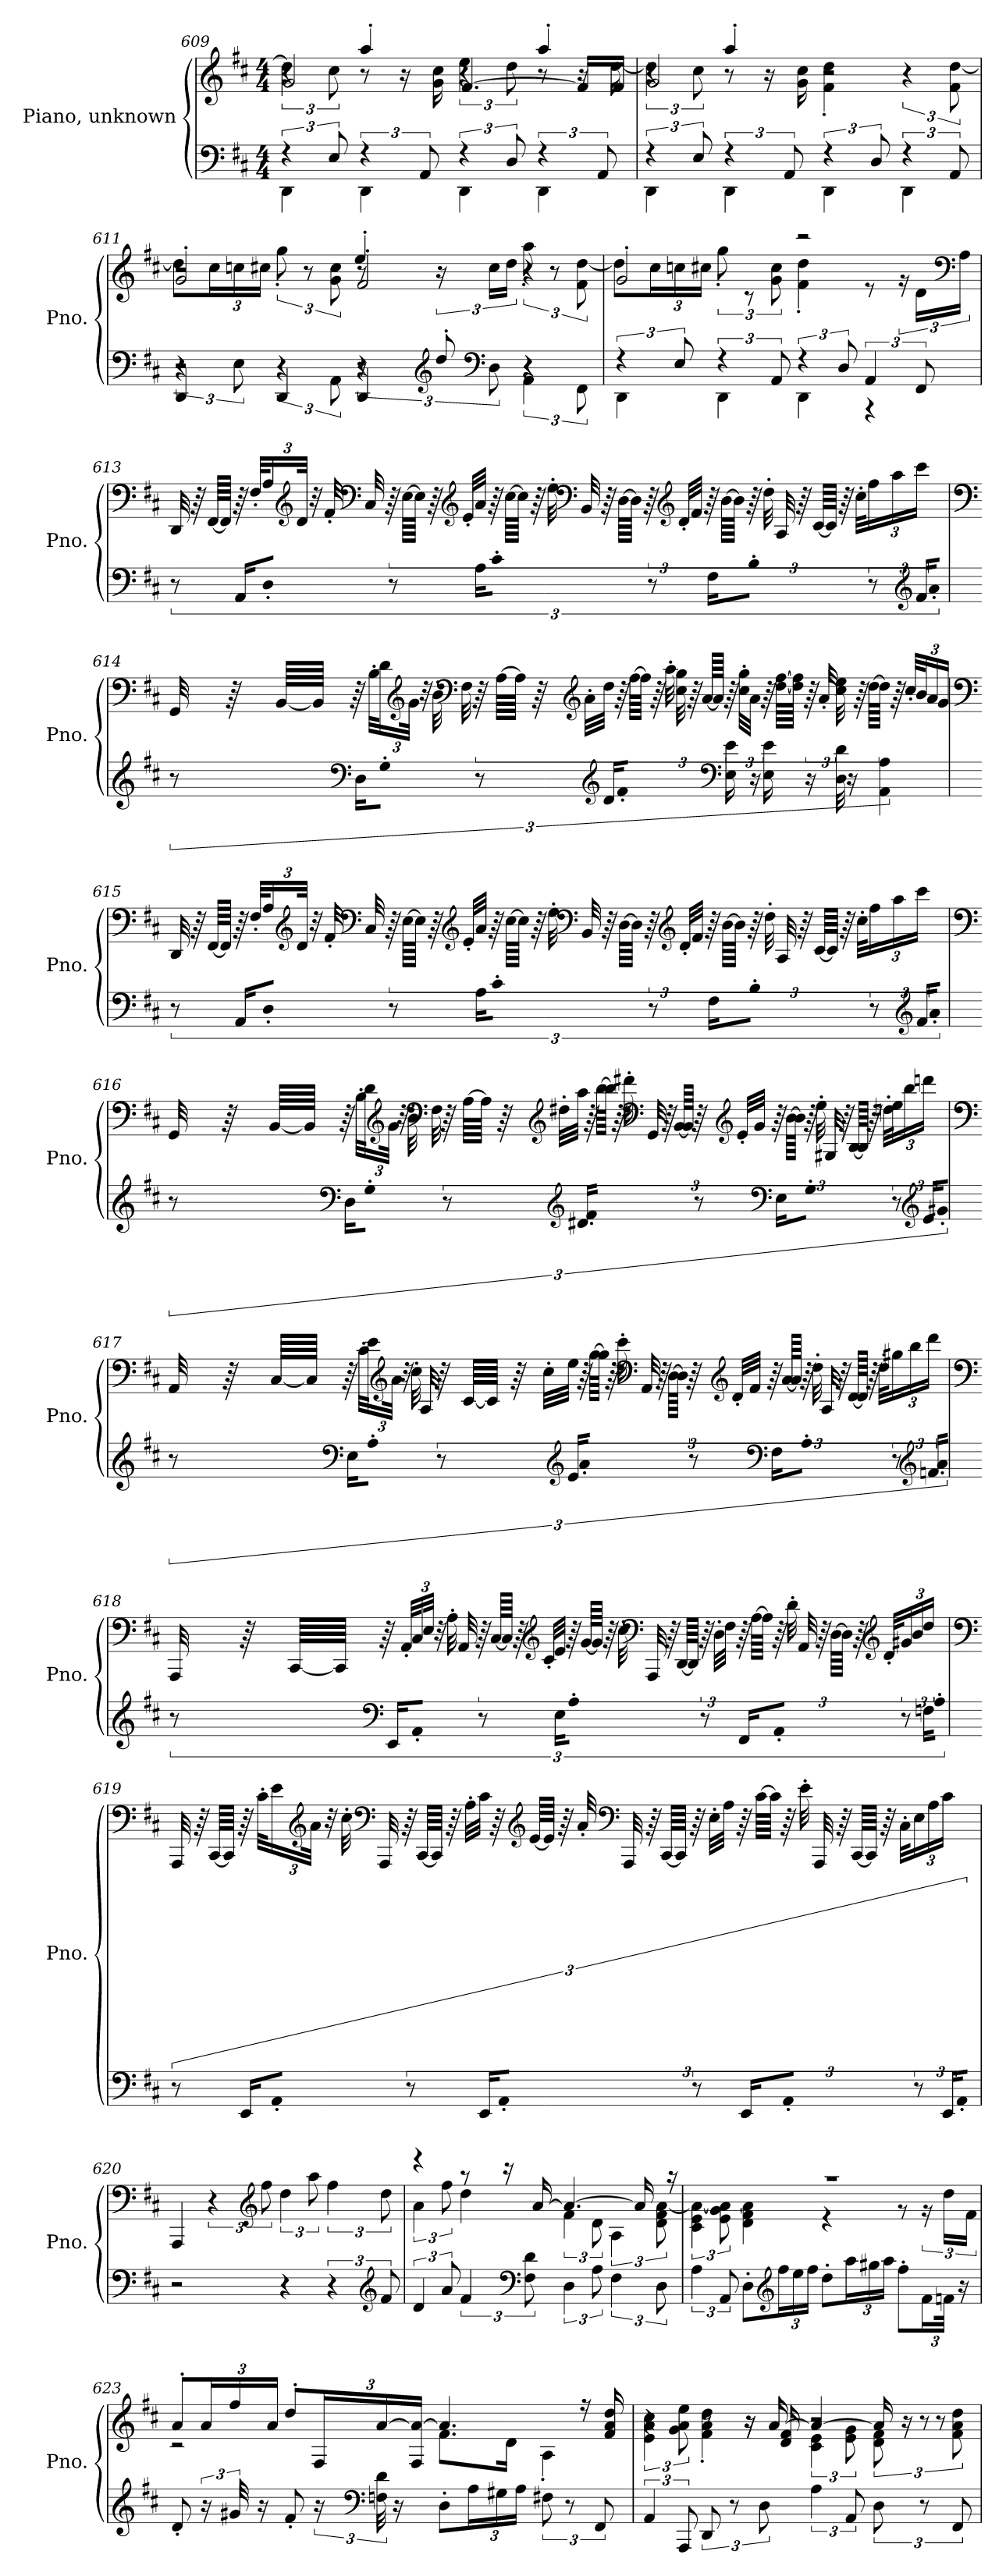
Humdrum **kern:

**kern	**kern
*part1	*part1
*staff2	*staff1
*I"Piano, unknown	*
*I'Pno.	*
*clefF4	*clefG2
*k[f#c#]	*k[f#c#]
*M4/4	*M4/4
=609	=609
*^	*^
*	*	*	*^
6r	4DD\	4r	6dd\]	2g/
12E/	.	.	12cc#\	.
6r	4DD\	4aa'/	8r	.
.	.	.	16r	.
12AA/	.	.	.	.
.	.	.	16g\ 16cc#\	.
6r	4DD\	4r	6ee\	[4.f#/
12D/	.	.	12dd\	.
6r	4DD\	4aa'/	8r	.
.	.	.	16r	16f#/LL]
12AA/	.	.	.	.
.	.	.	[16dd\	16f#/JJ
!!LO:PB:g=z	!!	!!
=610	=610	=610	=610	=610
6r	4DD\	4r	6dd\]	2g/
12E/	.	.	12cc#\	.
6r	4DD\	4aa'/	8r	.
.	.	.	16r	.
12AA/	.	.	.	.
.	.	.	16g\ 16cc#\	.
6r	4DD\	2r	4f#\' 4dd\'	2r
12D/	.	.	.	.
6r	4DD\	.	6r	.
12AA/	.	.	12f#\ [12dd\	.
=611	=611	=611	=611	=611
*	*^	*	*	*
4DD/	6r	2r	2g'/	8dd\L]	2r
*	*	*	*	*Xbrackettup	*
.	.	.	.	24cc#\L	.
.	12E\	.	.	24ccn\	.
.	.	.	.	24cc#X\JJ	.
*	*	*	*	*brackettup	*
4DD/	6r	.	.	12gg'\	.
.	.	.	.	12r	.
.	12AA\	.	.	12g\ 12cc#\	.
8r	6r	4DD/	2f#'/	8r	4ee'/
*clefG2	*	*	*	*	*
8dd'/	.	.	.	24r	.
*clefF4	*	*	*	*	*
.	12D\	.	.	24cc#\LL	.
.	.	.	.	24dd\JJ	.
4r	6AA\	4r	.	12aa'\	4r
.	.	.	.	12r	.
.	12FF#\	.	.	12f#\ [12dd\	.
*	*v	*v	*	*	*
*	*	*	*v	*v
!!LO:LB:g=z
=612	=612	=612	=612
6r	4DD\	2g'/	8dd\L]
*	*	*	*Xbrackettup
.	.	.	24cc#\L
12E/	.	.	24ccn\
.	.	.	24cc#X\JJ
*	*	*	*brackettup
6r	4DD\	.	12gg'\
.	.	.	12r
12AA/	.	.	12g\ 12cc#\
6r	4DD\	2r	4f#\' 4dd\'
12D/	.	.	.
6AA/	4r	.	8r
.	.	.	24r
12FF#/	.	.	24d\LL
*	*	*clefF4	*
.	.	.	24A\JJ
*v	*v	*	*
*	*v	*v
!!LO:LB:g=z
=613	=613
12r	32DD/
.	64r
.	[64FF#/LLLL
.	64FF#/JJJJ]
.	64r
24AA/KL	.
.	32F#'/KLL
*	*Xbrackettup
8D'/J	24A/
*	*clefG2
.	48d/JJk
.	32r
.	32f#'/
*	*clefF4
12r	32C#/
.	64r
.	[64E\LLLL
.	64E\JJJJ]
.	64r
24A\KL	.
*	*clefG2
.	32e'/LLL
8c#'\J	32a/JJJ
.	64r
.	[64cc#\LLLL
.	64cc#\JJJJ]
.	64r
.	32ee'\
*	*clefF4
12r	32BB/
.	64r
.	[64D\LLLL
.	64D\JJJJ]
.	64r
24F#\KL	.
*	*clefG2
.	32d'/LLL
8B'\J	32f#/JJJ
.	64r
.	[64b\LLLL
.	64b\JJJJ]
.	64r
.	32dd'\
12r	32A/
.	64r
.	[64c#/LLLL
.	64c#/JJJJ]
.	64r
*clefG2	*
24f#/KL	.
.	32cc#'\KLL
8a'/J	24ff#\
.	24aa\
.	24ccc#\JJ
!!LO:LB:g=z
=614	=614
*	*clefF4
12r	32GG/
.	64r
.	[64BB/LLLL
.	64BB/JJJJ]
.	64r
*clefF4	*
24D\KL	.
.	32B'\KLL
8G'\J	24d\
*	*clefG2
.	48g\JJk
.	32r
.	32b'\
*	*clefF4
12r	32F#\
.	64r
.	[64A\LLLL
.	64A\JJJJ]
.	64r
*clefG2	*
24d/KL	.
*	*clefG2
.	32a'\LLL
8f#'/J	32dd\JJJ
.	64r
.	[64ff#\LLLL
.	64ff#\JJJJ]
.	64r
.	32aa'\
*clefF4	*
24E\ 24e\	32cc#\ 32gg\
.	64r
24r	.
.	[64a/LLLL
.	64a/JJJJ]
.	64r
24E\ 24e\	.
.	32cc#\' 32gg\'LLL
24r	32a\JJJ
.	64r
48D\ 48d\	.
.	[64dd\ [64ff#\LLLL
16r	64dd\] 64ff#\]JJJJ
.	64r
.	32a'/
4AA\ 4A\	32cc#\ 32ee\
.	64r
.	[64dd\LLLL
.	64dd\JJJJ]
.	64r
.	32cc#'/KLL
.	24b/
.	24a/
.	24g/JJ
!!LO:LB:g=z
=615	=615
*	*clefF4
12r	32DD/
.	64r
.	[64FF#/LLLL
.	64FF#/JJJJ]
.	64r
24AA/KL	.
.	32F#'/KLL
8D'/J	24A/
*	*clefG2
.	48d/JJk
.	32r
.	32f#'/
*	*clefF4
12r	32C#/
.	64r
.	[64E\LLLL
.	64E\JJJJ]
.	64r
24A\KL	.
*	*clefG2
.	32e'/LLL
8c#'\J	32a/JJJ
.	64r
.	[64cc#\LLLL
.	64cc#\JJJJ]
.	64r
.	32ee'\
*	*clefF4
12r	32BB/
.	64r
.	[64D\LLLL
.	64D\JJJJ]
.	64r
24F#\KL	.
*	*clefG2
.	32d'/LLL
8B'\J	32f#/JJJ
.	64r
.	[64b\LLLL
.	64b\JJJJ]
.	64r
.	32dd'\
12r	32A/
.	64r
.	[64c#/LLLL
.	64c#/JJJJ]
.	64r
*clefG2	*
24f#/KL	.
.	32cc#'\KLL
8a'/J	24ff#\
.	24aa\
.	24ccc#\JJ
!!LO:LB:g=z
=616	=616
*	*clefF4
12r	32GG/
.	64r
.	[64BB/LLLL
.	64BB/JJJJ]
.	64r
*clefF4	*
24D\KL	.
.	32B'\KLL
8G'\J	24d\
*	*clefG2
.	48g\JJk
.	32r
.	32b'\
*	*clefF4
12r	32F#\
.	64r
.	[64A\LLLL
.	64A\JJJJ]
.	64r
*clefG2	*
24d#X/KL	.
*	*clefG2
.	32dd#X'\LLL
8f#'/J	32aa\JJJ
.	64r
.	[64bb\LLLL
.	64bb\JJJJ]
.	64r
.	32ddd#X'\
*	*clefF4
12r	32GG/
.	64r
.	[64BB/LLLL
.	64BB/JJJJ]
.	64r
*clefF4	*
24E\KL	.
*	*clefG2
.	32e'/LLL
8G'\J	32g/JJJ
.	64r
.	[64b\LLLL
.	64b\JJJJ]
.	64r
.	32ee'\
12r	32G#X/
.	64r
.	[64B/LLLL
.	64B/JJJJ]
.	64r
*clefG2	*
24e/KL	.
.	32ddn'\KLL
8g#X'/J	24ee\
.	24bb\
.	24dddn\JJ
!!LO:PB:g=z
=617	=617
*	*clefF4
12r	32AA/
.	64r
.	[64C#/LLLL
.	64C#/JJJJ]
.	64r
*clefF4	*
24E\KL	.
.	32c#'\KLL
8A'\J	24e\
*	*clefG2
.	48a\JJk
.	32r
.	32cc#'\
12r	32A/
.	64r
.	[64c#/LLLL
.	64c#/JJJJ]
.	64r
*clefG2	*
24e/KL	.
.	32cc#'\LLL
8a'/J	32ee\JJJ
.	64r
.	[64gg\LLLL
.	64gg\JJJJ]
.	64r
.	32ccc#'\
*	*clefF4
12r	32AA/
.	64r
.	[64D\LLLL
.	64D\JJJJ]
.	64r
*clefF4	*
24F#\KL	.
*	*clefG2
.	32d'/LLL
8A'\J	32f#/JJJ
.	64r
.	[64a/LLLL
.	64a/JJJJ]
.	64r
.	32dd'\
12r	32A/
.	64r
.	[64d/LLLL
.	64d/JJJJ]
.	64r
*clefG2	*
24fn/KL	.
.	32dd'\KLL
8a'/J	24gg#X\
.	24bb\
.	24ddd\JJ
!!LO:LB:g=z
=618	=618
*	*clefF4
12r	32AAA/
.	64r
.	[64CC#/LLLL
.	64CC#/JJJJ]
.	64r
*clefF4	*
24EE/KL	.
.	32AA'/KLL
8AA'/J	24C#/
.	48E/JJk
.	32r
.	32A'\
12r	32AA/
.	64r
.	[64C#/LLLL
.	64C#/JJJJ]
.	64r
24E\KL	.
*	*clefG2
.	32c#'/LLL
8A'\J	32e/JJJ
.	64r
.	[64g/LLLL
.	64g/JJJJ]
.	64r
.	32cc#'\
*	*clefF4
12r	32AAA/
.	64r
.	[64DD/LLLL
.	64DD/JJJJ]
.	64r
24FF#/KL	.
.	32D'\LLL
8AA'/J	32F#\JJJ
.	64r
.	[64A\LLLL
.	64A\JJJJ]
.	64r
.	32d'\
12r	32AA/
.	64r
.	[64D\LLLL
.	64D\JJJJ]
.	64r
24Fn\KL	.
*	*clefG2
.	32d'/KLL
8A'\J	24g#X/
.	24b/
.	24dd/JJ
!!LO:LB:g=z
=619	=619
*	*clefF4
12r	32AAA/
.	64r
.	[64CC#/LLLL
.	64CC#/JJJJ]
.	64r
24EE/KL	.
.	32c#'\KLL
8AA'/J	24e\
*	*clefG2
.	48a\JJk
.	32r
.	32cc#'\
*	*clefF4
12r	32AAA/
.	64r
.	[64CC#/LLLL
.	64CC#/JJJJ]
.	64r
24EE/KL	.
.	32A'\LLL
8AA'/J	32c#\JJJ
.	64r
*	*clefG2
.	[64e/LLLL
.	64e/JJJJ]
.	64r
.	32a'/
*	*clefF4
12r	32AAA/
.	64r
.	[64CC#/LLLL
.	64CC#/JJJJ]
.	64r
24EE/KL	.
.	32E'\LLL
8AA'/J	32A\JJJ
.	64r
.	[64c#\LLLL
.	64c#\JJJJ]
.	64r
.	32e'\
12r	32AAA/
.	64r
.	[64CC#/LLLL
.	64CC#/JJJJ]
.	64r
24EE/KL	.
.	32C#'\KLL
8AA'/J	24E\
.	24A\
.	24c#\JJ
!!LO:LB:g=z
=620	=620
2r	4AAA/
*	*brackettup
.	6r
*	*clefG2
.	12ff#\
4r	6dd\
.	12aa\
6r	6ff#\
*clefG2	*
12f#/	12dd\
=621	=621
*	*^
6d/	4r	6a\
12a/	.	12ff#\
6f#/	8r	4dd\
.	16r	.
*clefF4	*	*
12F#\ 12d\	.	.
.	[16a/	.
6D\	4.a/_	6f#\
12A\	.	12d\
6F#\	.	6A\
.	16a/]	.
12D\	.	12d\ 12f#\ [12a\
.	16r	.
=622	=622	=622
6A\	1r	6c#\ 6e\ 6a\_
12AA/	.	12e\ 12g\ 12a\_
8D'\L	.	4d\ 4f#\ 4a\]
*clefG2	*	*
*Xbrackettup	*	*
24ff#\L	.	.
24ee\	.	.
24ff#\JJ	.	.
8dd'\L	.	4r
24aa\L	.	.
24gg#X\	.	.
24aa\JJ	.	.
8ff#'\L	.	8r
24f#\L	.	24r
48fn\JJk	.	24dd\LL
16r	.	.
.	.	24f#\JJ
!!LO:LB:g=z	!!
=623	=623	=623
8d'/	8a'/L	2r
*brackettup	*Xbrackettup	*
24r	24a/L	.
48g#X/	24ff#/	.
16r	.	.
.	24a/JJ	.
8f#'/	8dd'/L	.
24r	24F#/L	.
*clefF4	*	*
48Fn\ 48d\	[24a/	.
16r	.	.
.	24F#/ 24a/_JJ	.
8D'\L	4.a/]	8.f#\L
*Xbrackettup	*	*
24A\L	.	.
24G#X\	.	.
.	.	16d\Jk
24A\JJ	.	.
*brackettup	*	*
12F#X\	.	4A'\
12r	.	.
.	16r	.
12FF#/	.	.
.	16f#/ 16a/ 16dd/	.
=624	=624	=624
*	*	*brackettup
*	*	*^
6AA/	4r	6e\ 6a\ 6cc#\	4r
12AAA/	.	12g\ 12a\ 12ee\	.
12DD/	8r	4f#\' 4a\' 4dd\'	8r
12r	.	.	.
.	16r	.	16r
12D\	.	.	.
.	[16a/	.	16d/ 16f#/
6A\	4a/_	6c#\ 6e\	2r
12AA/	.	12e\ 12g\	.
12D\	16a/]	12d\ 12f#\	.
.	16r	.	.
12r	.	12r	.
.	8r	.	.
12FF#/	.	12f#\ 12a\ 12dd\	.
*	*v	*v	*v
=	=
*-	*-
